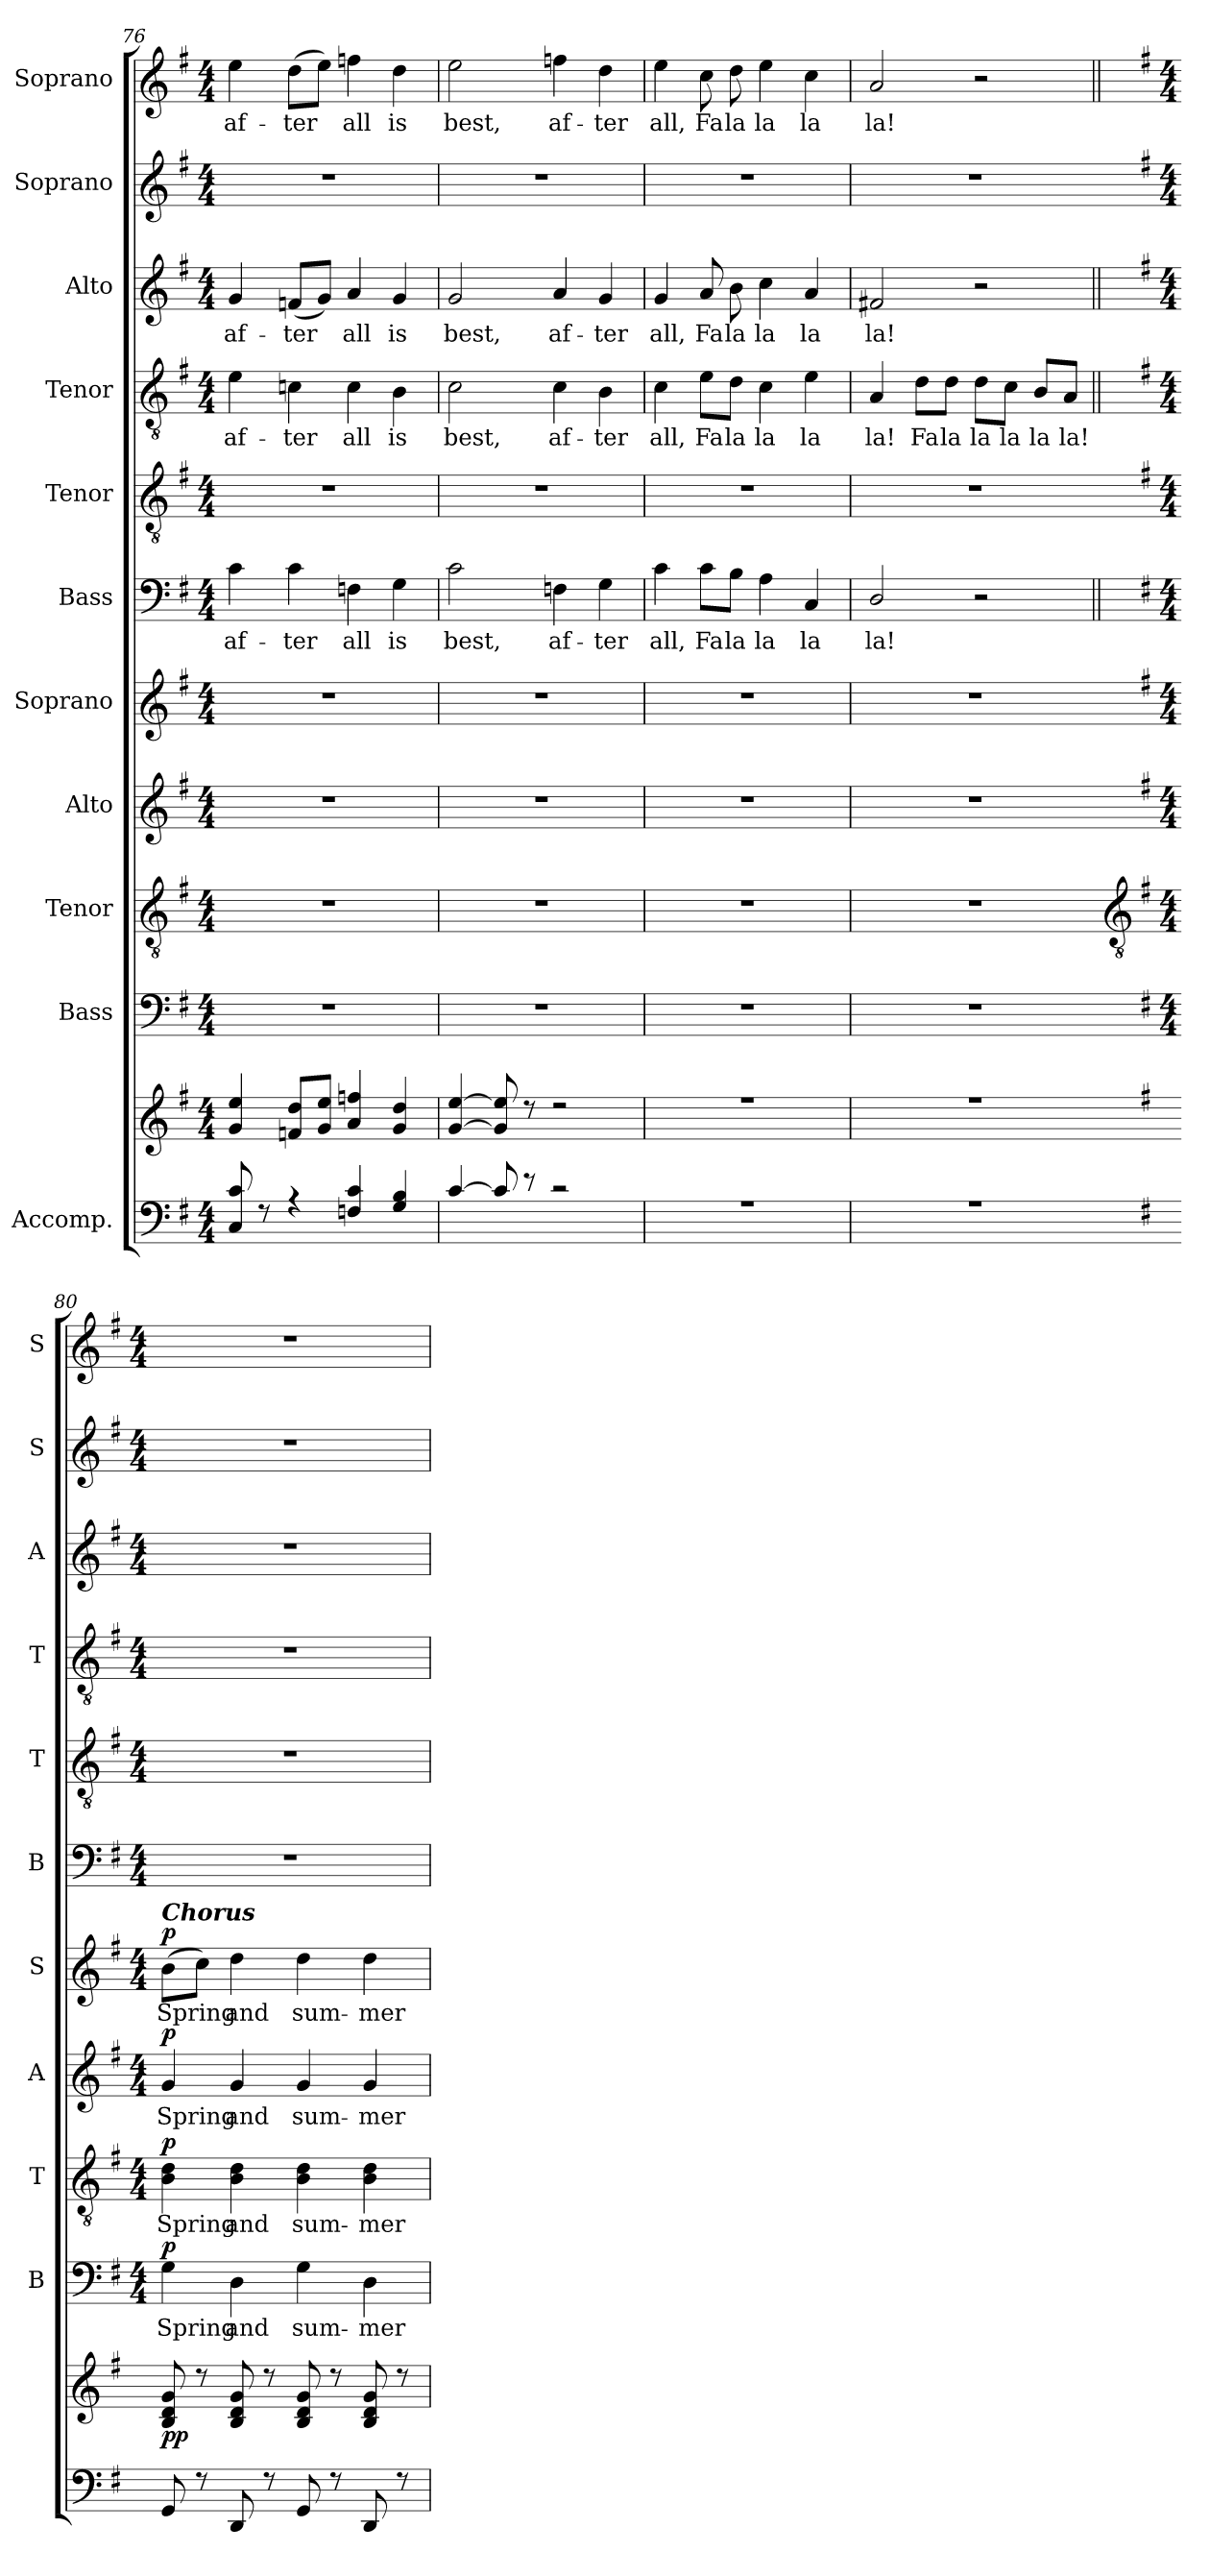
**kern	**kern	**dynam	**kern	**text	**dynam	**kern	**text	**dynam	**kern	**text	**dynam	**kern	**text	**dynam	**kern	**text	**kern	**kern	**text	**kern	**text	**kern	**kern	**text
*part11	*part11	*part11	*part10	*part10	*part10	*part9	*part9	*part9	*part8	*part8	*part8	*part7	*part7	*part7	*part6	*part6	*part5	*part4	*part4	*part3	*part3	*part2	*part1	*part1
*staff12	*staff11	*staff11/12	*staff10	*staff10	*staff10	*staff9	*staff9	*staff9	*staff8	*staff8	*staff8	*staff7	*staff7	*staff7	*staff6	*staff6	*staff5	*staff4	*staff4	*staff3	*staff3	*staff2	*staff1	*staff1
*I"Accomp.	*	*	*I"Bass	*	*	*I"Tenor	*	*	*I"Alto	*	*	*I"Soprano	*	*	*I"Bass	*	*I"Tenor	*I"Tenor	*	*I"Alto	*	*I"Soprano	*I"Soprano	*
*	*	*	*I'B	*	*	*I'T	*	*	*I'A	*	*	*I'S	*	*	*I'B	*	*I'T	*I'T	*	*I'A	*	*I'S	*I'S	*
*clefF4	*clefG2	*	*clefF4	*	*	*clefGv2	*	*	*clefG2	*	*	*clefG2	*	*	*clefF4	*	*clefGv2	*clefGv2	*	*clefG2	*	*clefG2	*clefG2	*
*k[f#]	*k[f#]	*	*k[f#]	*	*	*k[f#]	*	*	*k[f#]	*	*	*k[f#]	*	*	*k[f#]	*	*k[f#]	*k[f#]	*	*k[f#]	*	*k[f#]	*k[f#]	*
*G:	*G:	*	*G:	*	*	*G:	*	*	*G:	*	*	*G:	*	*	*G:	*	*G:	*G:	*	*G:	*	*G:	*G:	*
*M4/4	*M4/4	*	*M4/4	*	*	*M4/4	*	*	*M4/4	*	*	*M4/4	*	*	*M4/4	*	*M4/4	*M4/4	*	*M4/4	*	*M4/4	*M4/4	*
=76	=76	=76	=76	=76	=76	=76	=76	=76	=76	=76	=76	=76	=76	=76	=76	=76	=76	=76	=76	=76	=76	=76	=76	=76
*^	*^	*	*	*	*	*	*	*	*	*	*	*	*	*	*	*	*	*	*	*	*	*	*	*
!	!	!	!	!	!	!	!	!	!	!	!	!	!	!	!	!	!	!LO:LY:b	!	!	!LO:LY:b	!	!LO:LY:b	!	!	!LO:LY:b
8C 8c	1ryy	4g 4ee	1ryy	.	1r	.	.	1r	.	.	1r	.	.	1r	.	.	4c	af-	1r	4e	af-	4g	af-	1r	4ee	af-
8r	.	.	.	.	.	.	.	.	.	.	.	.	.	.	.	.	.	.	.	.	.	.	.	.	.	.
!	!	!	!	!	!	!	!	!	!	!	!	!	!	!	!	!	!	!LO:LY:b	!	!	!LO:LY:b	!	!LO:LY:b	!	!	!LO:LY:b
4r	.	8fn 8ddL	.	.	.	.	.	.	.	.	.	.	.	.	.	.	4c	-ter	.	4cn	-ter	(<8fnL	-ter	.	(>8ddL	-ter
.	.	8g 8eeJ	.	.	.	.	.	.	.	.	.	.	.	.	.	.	.	.	.	.	.	8gJ)	.	.	8eeJ)	.
!	!	!	!	!	!	!	!	!	!	!	!	!	!	!	!	!	!	!LO:LY:b	!	!	!LO:LY:b	!	!LO:LY:b	!	!	!LO:LY:b
4Fn 4c	.	4a 4ffn	.	.	.	.	.	.	.	.	.	.	.	.	.	.	4Fn	all	.	4c	all	4a	all	.	4ffn	all
!	!	!	!	!	!	!	!	!	!	!	!	!	!	!	!	!	!	!LO:LY:b	!	!	!LO:LY:b	!	!LO:LY:b	!	!	!LO:LY:b
4G 4B	.	4g 4dd	.	.	.	.	.	.	.	.	.	.	.	.	.	.	4G	is	.	4B	is	4g	is	.	4dd	is
=77	=77	=77	=77	=77	=77	=77	=77	=77	=77	=77	=77	=77	=77	=77	=77	=77	=77	=77	=77	=77	=77	=77	=77	=77	=77	=77
!	!	!	!	!	!	!	!	!	!	!	!	!	!	!	!	!	!	!LO:LY:b	!	!	!LO:LY:b	!	!LO:LY:b	!	!	!LO:LY:b
[4c	1ryy	[4g [4ee	1ryy	.	1r	.	.	1r	.	.	1r	.	.	1r	.	.	2c	best,	1r	2c	best,	2g	best,	1r	2ee	best,
8c]	.	8g] 8ee]	.	.	.	.	.	.	.	.	.	.	.	.	.	.	.	.	.	.	.	.	.	.	.	.
8r	.	8r	.	.	.	.	.	.	.	.	.	.	.	.	.	.	.	.	.	.	.	.	.	.	.	.
!	!	!	!	!	!	!	!	!	!	!	!	!	!	!	!	!	!	!LO:LY:b	!	!	!LO:LY:b	!	!LO:LY:b	!	!	!LO:LY:b
2r	.	2r	.	.	.	.	.	.	.	.	.	.	.	.	.	.	4Fn	af-	.	4c	af-	4a	af-	.	4ffn	af-
!	!	!	!	!	!	!	!	!	!	!	!	!	!	!	!	!	!	!LO:LY:b	!	!	!LO:LY:b	!	!LO:LY:b	!	!	!LO:LY:b
.	.	.	.	.	.	.	.	.	.	.	.	.	.	.	.	.	4G	-ter	.	4B	-ter	4g	-ter	.	4dd	-ter
=78	=78	=78	=78	=78	=78	=78	=78	=78	=78	=78	=78	=78	=78	=78	=78	=78	=78	=78	=78	=78	=78	=78	=78	=78	=78	=78
!	!	!	!	!	!	!	!	!	!	!	!	!	!	!	!	!	!	!LO:LY:b	!	!	!LO:LY:b	!	!LO:LY:b	!	!	!LO:LY:b
1r	1ryy	1r	1ryy	.	1r	.	.	1r	.	.	1r	.	.	1r	.	.	4c	all,	1r	4c	all,	4g	all,	1r	4ee	all,
!	!	!	!	!	!	!	!	!	!	!	!	!	!	!	!	!	!	!LO:LY:b	!	!	!LO:LY:b	!	!LO:LY:b	!	!	!LO:LY:b
.	.	.	.	.	.	.	.	.	.	.	.	.	.	.	.	.	8c\L	Fa	.	8e\L	Fa	8a	Fa	.	8cc	Fa
!	!	!	!	!	!	!	!	!	!	!	!	!	!	!	!	!	!	!LO:LY:b	!	!	!LO:LY:b	!	!LO:LY:b	!	!	!LO:LY:b
.	.	.	.	.	.	.	.	.	.	.	.	.	.	.	.	.	8B\J	la	.	8d\J	la	8b	la	.	8dd	la
!	!	!	!	!	!	!	!	!	!	!	!	!	!	!	!	!	!	!LO:LY:b	!	!	!LO:LY:b	!	!LO:LY:b	!	!	!LO:LY:b
.	.	.	.	.	.	.	.	.	.	.	.	.	.	.	.	.	4A	la	.	4c	la	4cc	la	.	4ee	la
!	!	!	!	!	!	!	!	!	!	!	!	!	!	!	!	!	!	!LO:LY:b	!	!	!LO:LY:b	!	!LO:LY:b	!	!	!LO:LY:b
.	.	.	.	.	.	.	.	.	.	.	.	.	.	.	.	.	4C	la	.	4e	la	4a	la	.	4cc	la
=79	=79	=79	=79	=79	=79	=79	=79	=79	=79	=79	=79	=79	=79	=79	=79	=79	=79	=79	=79	=79	=79	=79	=79	=79	=79	=79
!	!	!	!	!	!	!	!	!	!	!	!	!	!	!	!	!	!	!LO:LY:b	!	!	!LO:LY:b	!	!LO:LY:b	!	!	!LO:LY:b
1r	1ryy	1r	1ryy	.	1r	.	.	1r	.	.	1r	.	.	1r	.	.	2D/	la!	1r	4A	la!	2f#X	la!	1r	2a	la!
!	!	!	!	!	!	!	!	!	!	!	!	!	!	!	!	!	!	!	!	!	!LO:LY:b	!	!	!	!	!
.	.	.	.	.	.	.	.	.	.	.	.	.	.	.	.	.	.	.	.	8d\L	Fa	.	.	.	.	.
!	!	!	!	!	!	!	!	!	!	!	!	!	!	!	!	!	!	!	!	!	!LO:LY:b	!	!	!	!	!
.	.	.	.	.	.	.	.	.	.	.	.	.	.	.	.	.	.	.	.	8d\J	la	.	.	.	.	.
!	!	!	!	!	!	!	!	!	!	!	!	!	!	!	!	!	!	!	!	!	!LO:LY:b	!	!	!	!	!
.	.	.	.	.	.	.	.	.	.	.	.	.	.	.	.	.	2r	.	.	8d\L	la	2r	.	.	2r	.
!	!	!	!	!	!	!	!	!	!	!	!	!	!	!	!	!	!	!	!	!	!LO:LY:b	!	!	!	!	!
.	.	.	.	.	.	.	.	.	.	.	.	.	.	.	.	.	.	.	.	8c\J	la	.	.	.	.	.
!	!	!	!	!	!	!	!	!	!	!	!	!	!	!	!	!	!	!	!	!	!LO:LY:b	!	!	!	!	!
.	.	.	.	.	.	.	.	.	.	.	.	.	.	.	.	.	.	.	.	8B/L	la	.	.	.	.	.
!	!	!	!	!	!	!	!	!	!	!	!	!	!	!	!	!	!	!	!	!	!LO:LY:b	!	!	!	!	!
.	.	.	.	.	.	.	.	.	.	.	.	.	.	.	.	.	.	.	.	8A/J	la!	.	.	.	.	.
!!LO:LB:g=z
=80||	=80||	=80||	=80||	=80||	=80	=80||	=80||	=80	=80||	=80||	=80	=80||	=80||	=80	=80||	=80||	=80||	=80||	=80||	=80||	=80||	=80||	=80||	=80	=80||	=80||
*	*	*	*	*	*	*	*	*clefGv2	*	*	*	*	*	*	*	*	*	*	*	*	*	*	*	*	*	*
*	*	*	*	*	*k[f#]	*	*	*k[f#]	*	*	*k[f#]	*	*	*k[f#]	*	*	*	*	*	*	*	*	*	*	*	*
*	*	*	*	*	*G:	*	*	*G:	*	*	*G:	*	*	*G:	*	*	*	*	*	*	*	*	*	*	*	*
*	*	*	*	*	*M4/4	*	*	*M4/4	*	*	*M4/4	*	*	*M4/4	*	*	*M4/4	*	*M4/4	*M4/4	*	*M4/4	*	*M4/4	*M4/4	*
!	!	!	!	!	!	!	!	!	!	!	!	!	!	!LO:TX:a:Bi:t=Chorus	!	!	!	!	!	!	!	!	!	!	!	!
!	!	!	!	!LO:DY:b	!	!LO:LY:b	!LO:DY:b	!	!LO:LY:b	!LO:DY:b	!	!LO:LY:b	!LO:DY:b	!	!LO:LY:b	!LO:DY:b	!	!	!	!	!	!	!	!	!	!
8GG	1ryy	8B 8d 8g	1ryy	pp	4G	Spring	p	4B 4d	Spring	p	4g	Spring	p	(>8bL	Spring	p	1r	.	1r	1r	.	1r	.	1r	1r	.
8r	.	8r	.	.	.	.	.	.	.	.	.	.	.	8ccJ)	.	.	.	.	.	.	.	.	.	.	.	.
!	!	!	!	!	!	!LO:LY:b	!	!	!LO:LY:b	!	!	!LO:LY:b	!	!	!LO:LY:b	!	!	!	!	!	!	!	!	!	!	!
8DD	.	8B 8d 8g	.	.	4D	and	.	4B 4d	and	.	4g	and	.	4dd	and	.	.	.	.	.	.	.	.	.	.	.
8r	.	8r	.	.	.	.	.	.	.	.	.	.	.	.	.	.	.	.	.	.	.	.	.	.	.	.
!	!	!	!	!	!	!LO:LY:b	!	!	!LO:LY:b	!	!	!LO:LY:b	!	!	!LO:LY:b	!	!	!	!	!	!	!	!	!	!	!
8GG	.	8B 8d 8g	.	.	4G	sum-	.	4B 4d	sum-	.	4g	sum-	.	4dd	sum-	.	.	.	.	.	.	.	.	.	.	.
8r	.	8r	.	.	.	.	.	.	.	.	.	.	.	.	.	.	.	.	.	.	.	.	.	.	.	.
!	!	!	!	!	!	!LO:LY:b	!	!	!LO:LY:b	!	!	!LO:LY:b	!	!	!LO:LY:b	!	!	!	!	!	!	!	!	!	!	!
8DD	.	8B 8d 8g	.	.	4D	-mer	.	4B 4d	-mer	.	4g	-mer	.	4dd	-mer	.	.	.	.	.	.	.	.	.	.	.
8r	.	8r	.	.	.	.	.	.	.	.	.	.	.	.	.	.	.	.	.	.	.	.	.	.	.	.
*v	*v	*	*	*	*	*	*	*	*	*	*	*	*	*	*	*	*	*	*	*	*	*	*	*	*	*
*	*v	*v	*	*	*	*	*	*	*	*	*	*	*	*	*	*	*	*	*	*	*	*	*	*	*
=	=	=	=	=	=	=	=	=	=	=	=	=	=	=	=	=	=	=	=	=	=	=	=	=
*-	*-	*-	*-	*-	*-	*-	*-	*-	*-	*-	*-	*-	*-	*-	*-	*-	*-	*-	*-	*-	*-	*-	*-	*-
